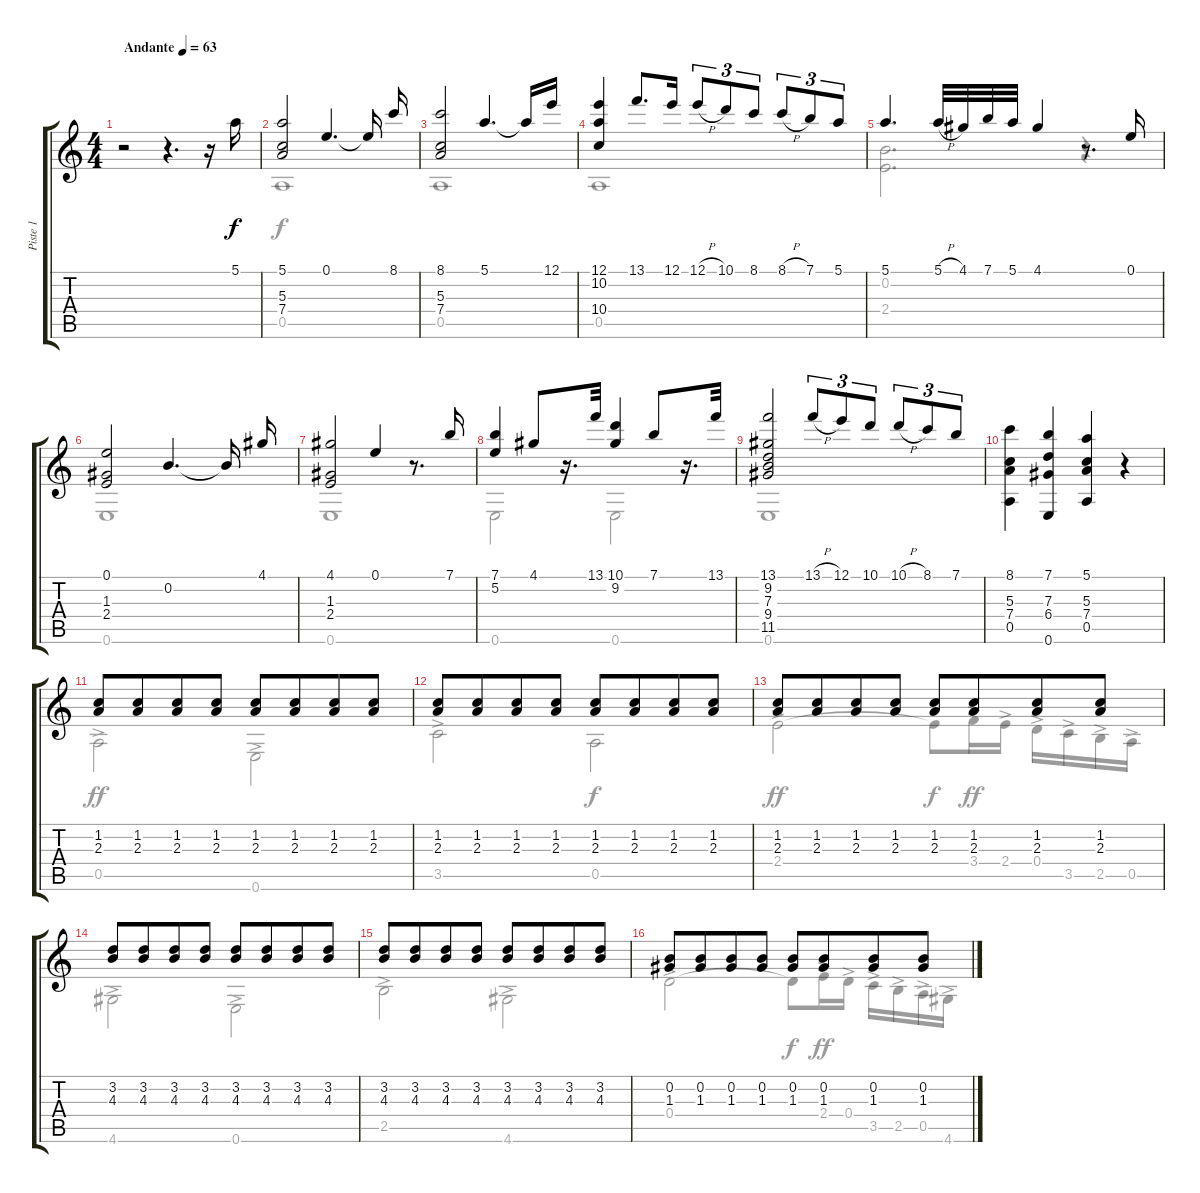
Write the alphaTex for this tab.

\track ("Piste 1" "Piste 1") {instrument acousticguitarnylon}
\staff {score tabs}
\tuning (E4 B3 G3 D3 A2 E2) {hide}
\voice
\ts (4 4)
\tempo (63 "Andante")
\clef g2
\ks c
r.2{dy f instrument acousticguitarnylon} r.4{d} r.16 5.1.16 |
(5.1 5.3 7.4).2 0.1.4{d} 0.1{t}.16{beam split} 8.1.16 |
(8.1 5.3 7.4).2 5.1.4{d} 5.1{t}.16 12.1.16 |
(12.1 10.2 10.4).4 13.1.8{d} 12.1.16 12.1{h}.8{tu (3 2)} 10.1.8{tu (3 2)} 8.1.8{tu (3 2)} 8.1{h}.8{tu (3 2)} 7.1.8{tu (3 2)} 5.1.8{tu (3 2)} |
5.1.4{d} 5.1{h}.32 4.1.32 7.1.32 5.1.32 4.1.4 r.8{d} 0.1.16 |
(0.1 1.3 2.4).2 0.2.4{d} 0.2{t}.16{beam split} 4.1.16 |
(4.1 1.3 2.4).2 0.1.4 r.8{d} 7.1.16 |
(7.1 5.2).4 4.1.8 r.16{d} 13.1.32 (10.1 9.2).4 7.1.8 r.16{d} 13.1.32 |
(13.1 9.2 7.3 9.4 11.5).2 13.1{h}.8{tu (3 2)} 12.1.8{tu (3 2)} 10.1.8{tu (3 2)} 10.1{h}.8{tu (3 2)} 8.1.8{tu (3 2)} 7.1.8{tu (3 2)} |
(8.1 5.3 7.4 0.5).4 (7.1 7.3 6.4 0.6).4 (5.1 5.3 7.4 0.5).4 r.4 |
(1.2 2.3).8 (1.2 2.3).8{beam merge} (1.2 2.3).8 (1.2 2.3).8 (1.2 2.3).8 (1.2 2.3).8{beam merge} (1.2 2.3).8 (1.2 2.3).8 |
(1.2 2.3).8 (1.2 2.3).8{beam merge} (1.2 2.3).8 (1.2 2.3).8 (1.2 2.3).8 (1.2 2.3).8{beam merge} (1.2 2.3).8 (1.2 2.3).8 |
(1.2 2.3).8 (1.2 2.3).8{beam merge} (1.2 2.3).8 (1.2 2.3).8 (1.2 2.3).8 (1.2 2.3).8{beam merge} (1.2 2.3).8 (1.2 2.3).8 |
(3.2 4.3).8 (3.2 4.3).8{beam merge} (3.2 4.3).8 (3.2 4.3).8 (3.2 4.3).8 (3.2 4.3).8{beam merge} (3.2 4.3).8 (3.2 4.3).8 |
(3.2 4.3).8 (3.2 4.3).8{beam merge} (3.2 4.3).8 (3.2 4.3).8 (3.2 4.3).8 (3.2 4.3).8{beam merge} (3.2 4.3).8 (3.2 4.3).8 |
(0.2 1.3).8 (0.2 1.3).8{beam merge} (0.2 1.3).8 (0.2 1.3).8 (0.2 1.3).8 (0.2 1.3).8{beam merge} (0.2 1.3).8 (0.2 1.3).8
\voice
\clef g2
\ottava regular
\simile none
\ks c
|
0.5.1 |
0.5.1 |
0.5.1 |
(0.2 2.4).2{d} r.4 |
0.6.1 |
0.6.1 |
0.6.2 0.6.2 |
0.6.1 |
|
0.5{ac}.2{dy ff} 0.6{ac}.2 |
3.5{ac}.2 0.5.2{dy f} |
2.4{ac}.2{dy ff} 2.4{t}.8{dy f} 3.4{ac}.16{dy ff} 2.4{ac}.16 0.4{ac}.16 3.5{ac}.16 2.5{ac}.16 0.5{ac}.16 |
4.6{ac}.2 0.6{ac}.2 |
2.5{ac}.2 4.6{ac}.2 |
0.4{ac}.2 0.4{t}.8{dy f} 2.4{ac}.16{dy ff} 0.4{ac}.16 3.5{ac}.16 2.5{ac}.16 0.5{ac}.16 4.6{ac}.16
